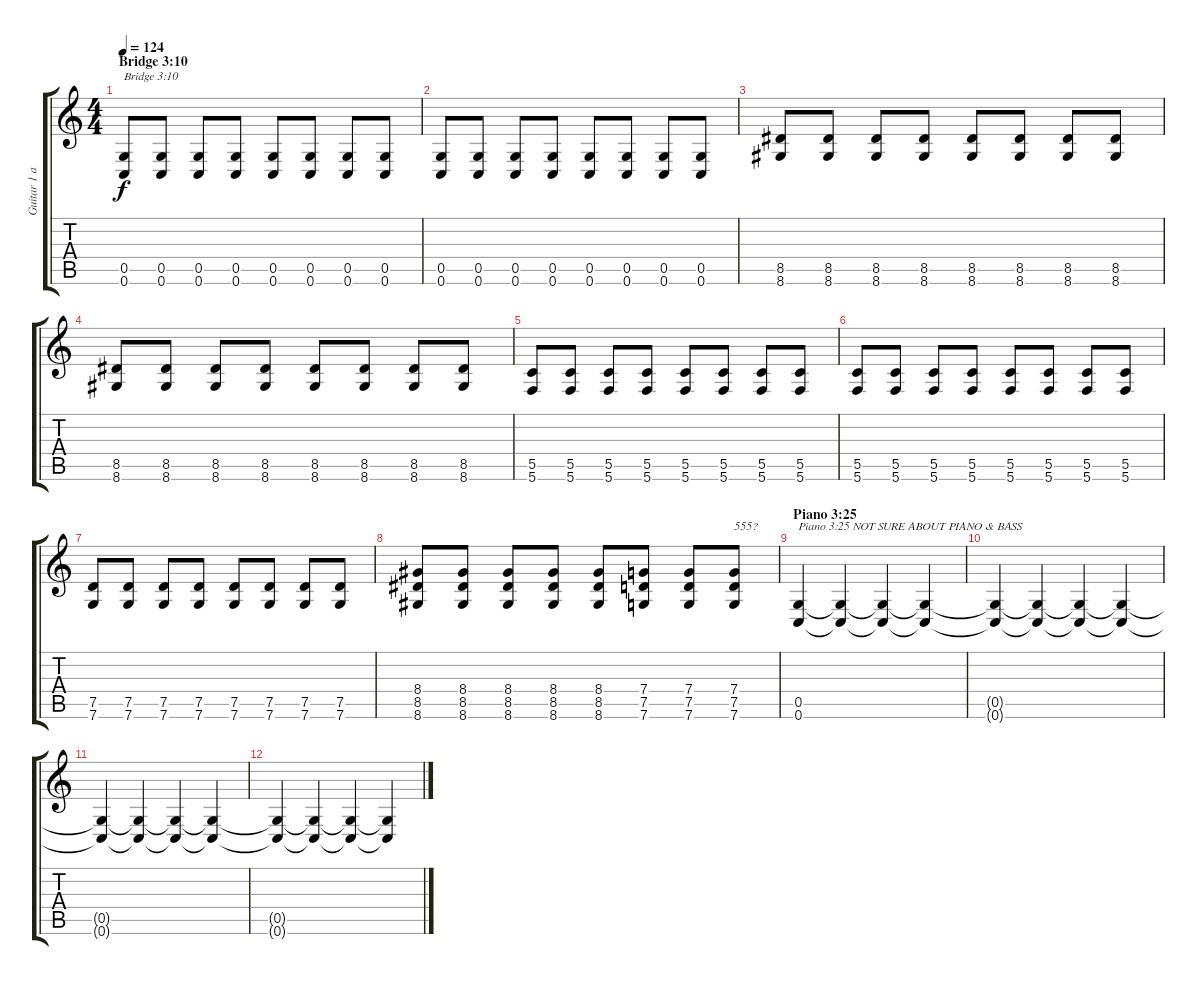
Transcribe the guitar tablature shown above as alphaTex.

\track ("Guitar 1 auf Drop C" "Guitar 1 a") {instrument electricguitarmuted}
\staff {score tabs}
\tuning (D4 A3 F3 C3 G2 C2) {hide}
\ts (4 4)
\section ("" "Bridge 3:10")
\tempo 124
\clef g2
\ks c
(0.5 0.6).8{txt "Bridge 3:10" dy f} (0.5 0.6).8 (0.5 0.6).8 (0.5 0.6).8 (0.5 0.6).8 (0.5 0.6).8 (0.5 0.6).8 (0.5 0.6).8 |
(0.5 0.6).8 (0.5 0.6).8 (0.5 0.6).8 (0.5 0.6).8 (0.5 0.6).8 (0.5 0.6).8 (0.5 0.6).8 (0.5 0.6).8 |
(8.5 8.6).8 (8.5 8.6).8 (8.5 8.6).8 (8.5 8.6).8 (8.5 8.6).8 (8.5 8.6).8 (8.5 8.6).8 (8.5 8.6).8 |
(8.5 8.6).8 (8.5 8.6).8 (8.5 8.6).8 (8.5 8.6).8 (8.5 8.6).8 (8.5 8.6).8 (8.5 8.6).8 (8.5 8.6).8 |
(5.5 5.6).8 (5.5 5.6).8 (5.5 5.6).8 (5.5 5.6).8 (5.5 5.6).8 (5.5 5.6).8 (5.5 5.6).8 (5.5 5.6).8 |
(5.5 5.6).8 (5.5 5.6).8 (5.5 5.6).8 (5.5 5.6).8 (5.5 5.6).8 (5.5 5.6).8 (5.5 5.6).8 (5.5 5.6).8 |
(7.5 7.6).8 (7.5 7.6).8 (7.5 7.6).8 (7.5 7.6).8 (7.5 7.6).8 (7.5 7.6).8 (7.5 7.6).8 (7.5 7.6).8 |
(8.4 8.5 8.6).8 (8.4 8.5 8.6).8 (8.4 8.5 8.6).8 (8.4 8.5 8.6).8 (8.4 8.5 8.6).8 (7.4 7.5 7.6).8 (7.4 7.5 7.6).8 (7.4 7.5 7.6).8{txt "555?"} |
\section ("" "Piano 3:25")
(0.5 0.6).4{txt "Piano 3:25 NOT SURE ABOUT PIANO & BASS" volume 0} (0.5{t} 0.6{t}).4 (0.5{t} 0.6{t}).4 (0.5{t} 0.6{t}).4 |
(0.5{t} 0.6{t}).4 (0.5{t} 0.6{t}).4 (0.5{t} 0.6{t}).4 (0.5{t} 0.6{t}).4 |
(0.5{t} 0.6{t}).4 (0.5{t} 0.6{t}).4 (0.5{t} 0.6{t}).4 (0.5{t} 0.6{t}).4 |
(0.5{t} 0.6{t}).4 (0.5{t} 0.6{t}).4 (0.5{t} 0.6{t}).4 (0.5{t} 0.6{t}).4
